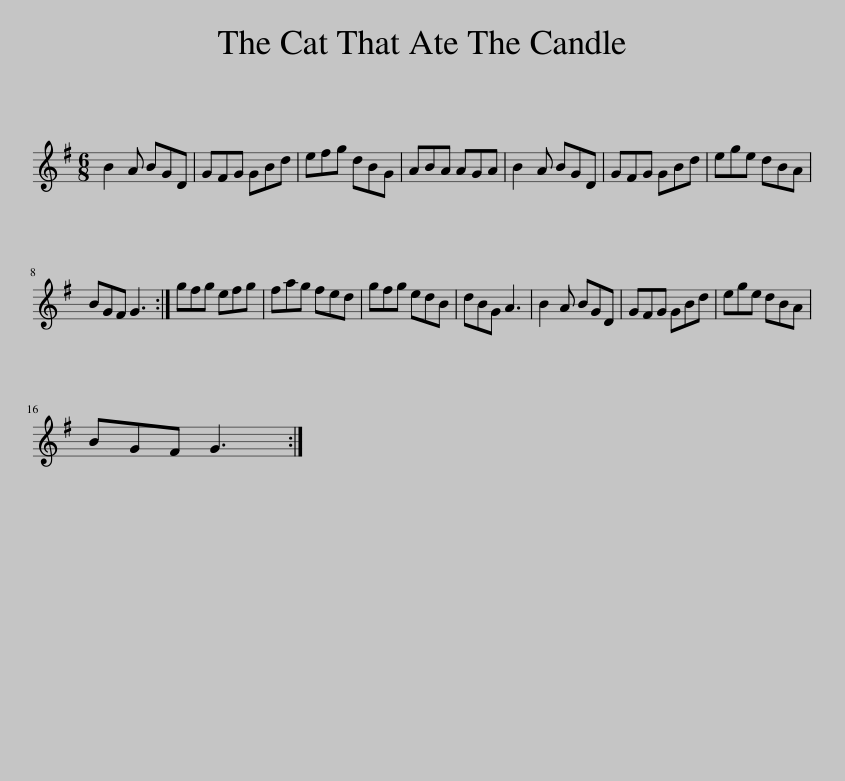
X:1
L:1/8
M:6/8
I:linebreak $
K:G
V:1 treble
V:1
 B2 A BGD | GFG GBd | efg dBG | ABA AGA | B2 A BGD | %5
 GFG GBd | ege dBA |$ BGF G3 :| gfg efg | fag fed | %10
 gfg edB | dBG A3 | B2 A BGD | GFG GBd | ege dBA |$ %15
 BGF G3 :| %16
